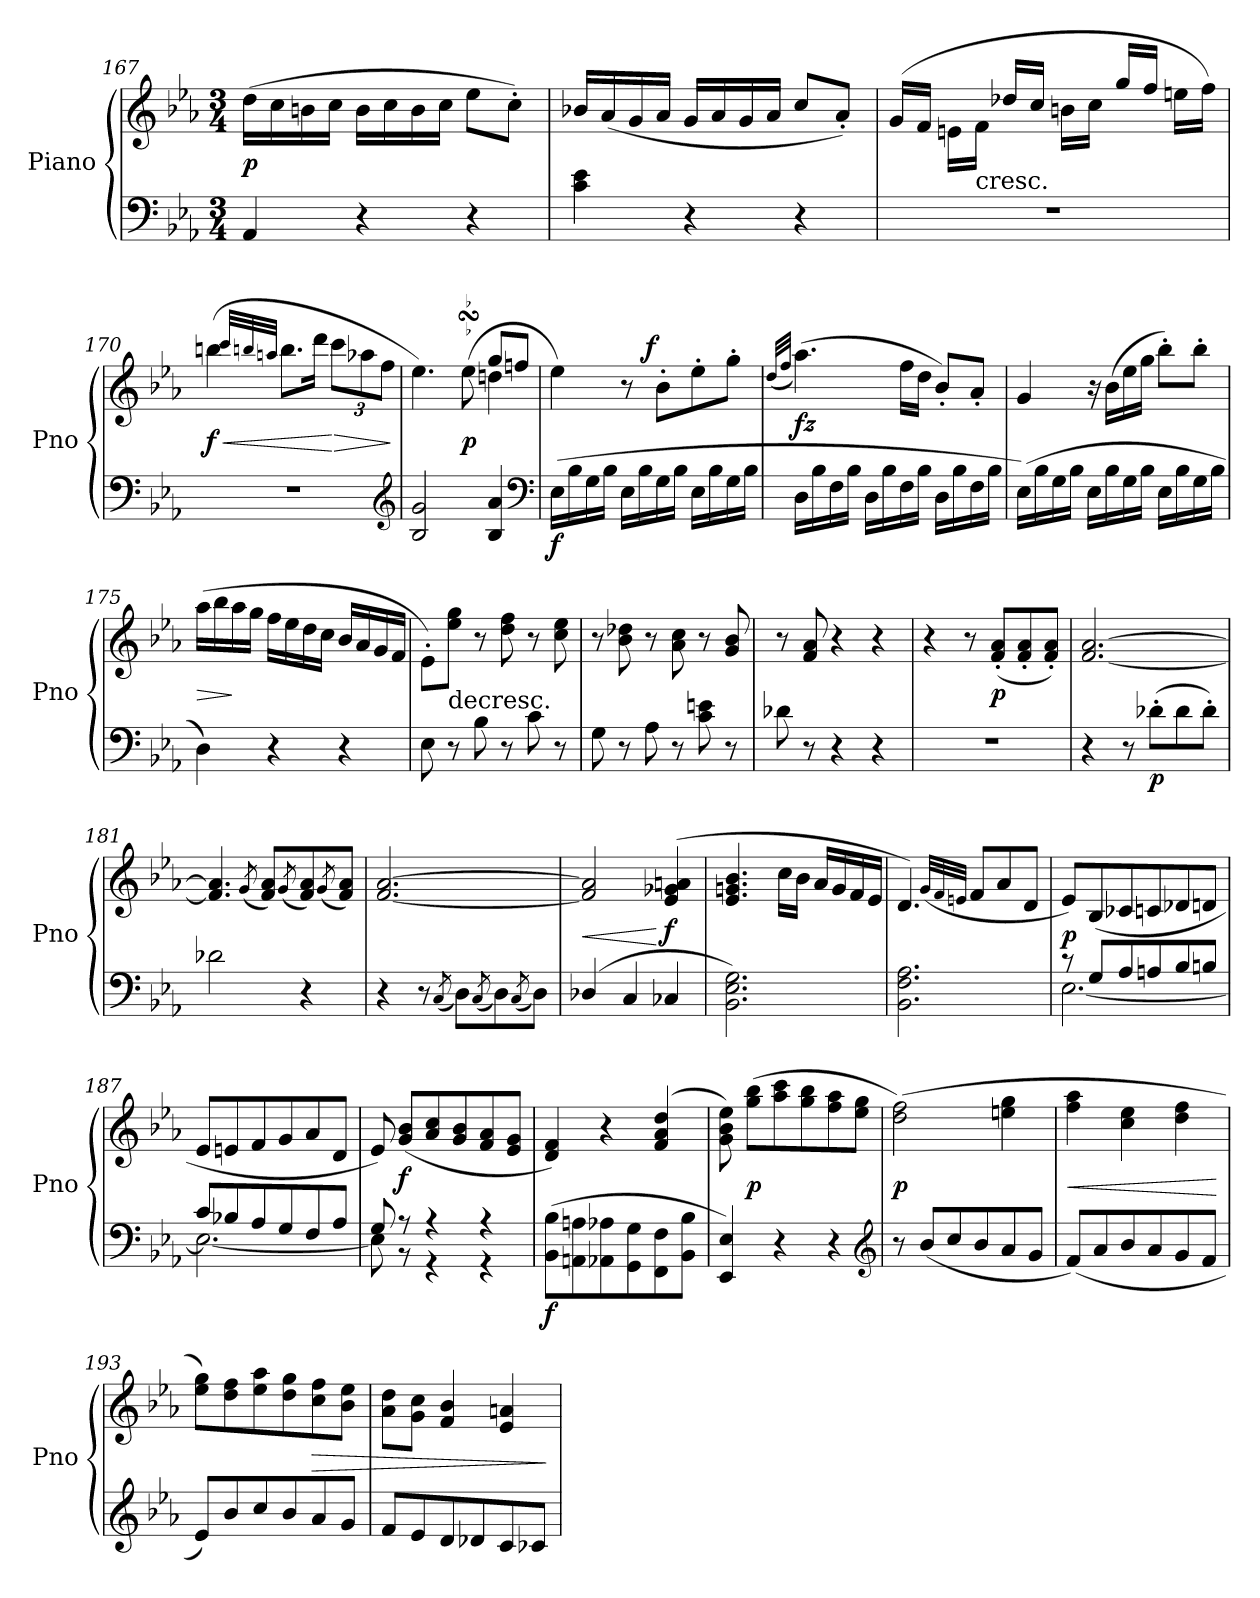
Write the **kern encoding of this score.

**kern	**kern	**dynam
*part1	*part1	*part1
*staff2	*staff1	*staff1/2
*I"Piano	*	*
*I'Pno	*	*
*clefF4	*clefG2	*
*k[b-e-a-]	*k[b-e-a-]	*
*E-:	*E-:	*
*M3/4	*M3/4	*
=167	=167	=167
4AA-	(16ddLL	p
.	16cc	.
.	16bn	.
.	16ccJJ	.
4r	16bLL	.
.	16cc	.
.	16b	.
.	16ccJJ	.
4r	8ee-L	.
.	8cc'J)	.
=168	=168	=168
4c 4e-	16b-XLL	.
.	(16a-	.
.	16g	.
.	16a-JJ	.
4r	16gLL	.
.	16a-	.
.	16g	.
.	16a-JJ	.
4r	8cc/L	.
.	8a-'/J)	.
=169	=169	=169
2.r	(16gLL	.
.	16fJJ	.
.	16en\LL	.
!	!LO:TX:c:t=cresc.	!
.	16f\JJ	.
.	16dd-X/LL	.
.	16cc/JJ	.
.	16bnLL	.
.	16ccJJ	.
.	16gg/LL	.
.	16ff/JJ	.
.	16eenLL	.
.	16ffJJ)	.
=170	=170	=170
2.r	(4bbn	< f
.	32qcccLLL	.
.	32qbbn	.
.	32qaanJJJ	.
.	8.bbL	.
.	16dddJk	.
.	12cccL	[ >
.	12aa-X	.
.	12ffJ	.
*clefG2	*	*
.	.	]
!!LO:LB:g=z
=171	=171	=171
*	*^	*
2B- 2g	2ryy	4.ee-)	.
!	!	!LO:TURN:uacc=-	!
!	!	!LO:TURN:lacc=-	!
.	.	(8ee-sSsS	p
4B- 4a-	8ggL	4ddn	.
.	8ffnJ	.	.
*	*v	*v	*
*clefF4	*	*
=172	=172	=172
!	!	!LO:DY:b=2
(16E-LL	4ee-)	f
16B-	.	.
16G	.	.
16B-JJ	.	.
16E-LL	8r	.
16B-	.	.
!	!	!LO:DY:a:rj
16G	8b-'L	f
16B-JJ	.	.
16E-LL	8ee-'	.
16B-	.	.
16G	8gg'J	.
16B-JJ	.	.
=173	=173	=173
.	(32qddLLL	.
.	32qffJJJ	.
16DLL	(4.aa-)	fz
16B-	.	.
16F	.	.
16B-JJ	.	.
16DLL	.	.
16B-	.	.
16F	16ffLL	.
16B-JJ	16ddJJ	.
16DLL	8b-'L)	.
16B-	.	.
16F	8a-'J	.
16B-JJ	.	.
=174	=174	=174
(16E-LL)	4g	.
16B-	.	.
16G	.	.
16B-JJ	.	.
16E-LL	16r	.
16B-	(16b-LL	.
16G	16ee-	.
16B-JJ	16ggJJ	.
16E-LL	8bb-'L)	.
16B-	.	.
16G	8bb-'J	.
16B-JJ	.	.
=175	=175	=175
4D)	(16aa-LL	>
.	16bb-	.
.	16aa-	]
.	16ggJJ	.
4r	16ffLL	.
.	16ee-	.
.	16dd	.
.	16ccJJ	.
4r	16b-LL	.
.	16a-	.
.	16g	.
.	16fJJ	.
!!LO:LB:g=z
=176	=176	=176
8E-	8e-'L)	.
!	!LO:TX:c:t=decresc.	!
8r	8ee- 8ggJ	.
8B-	8r	.
8r	8dd 8ff	.
8c	8r	.
8r	8cc 8ee-	.
=177	=177	=177
8G	8r	.
8r	8b- 8dd-X	.
8A-	8r	.
8r	8a- 8cc	.
8c 8en	8r	.
8r	8g 8b-	.
=178	=178	=178
8d-X	8r	.
8r	8f 8a-	.
4r	4r	.
4r	4r	.
=179	=179	=179
2.r	4r	.
.	8r	.
.	(8f' 8a-'L	p
.	8f' 8a-'	.
.	8f' 8a-'J)	.
=180	=180	=180
4r	[2.f [2.a-	.
8r	.	.
!	!	!LO:DY:b=2
(8d-X'L	.	p
8d-	.	.
8d-'J)	.	.
=181	=181	=181
2d-X	4.f] 4.a-]	.
.	(8qg	.
.	8f 8a-L)	.
.	(8qg	.
4r	8f 8a-)	.
.	(8qg	.
.	8f 8a-J)	.
=182	=182	=182
4r	[2.f [2.a-	.
8r	.	.
(8qC	.	.
8DL)	.	.
(8qC	.	.
8D)	.	.
(8qC	.	.
8DJ)	.	.
=183	=183	=183
(4D-X/	2f] 2a-]	<
4C	.	.
4C-X	(>4e- 4g-X 4an	[ f
!!LO:LB:g=z
=184	=184	=184
2.BB- 2.E- 2.G)	4.e- 4.gn 4.b-	.
.	16ccLL	.
.	16b-JJ	.
.	16a-LL	.
.	16g	.
.	16f	.
.	16e-JJ	.
=185	=185	=185
2.BB- 2.F 2.A-	4.d)	.
.	(32qgLLL	.
.	32qf	.
.	32qenJJJ	.
.	8fL	.
.	8a-	.
.	8dJ	.
=186	=186	=186
*^	*	*
8rc	[2.E-	8e-L)	p
8GL	.	(>8B-	.
8A-	.	8c-X	.
8An	.	8cn	.
8B-	.	8d-X	.
8BnJ	.	8dnJ	.
=187	=187	=187	=187
8cL	2.E-_	8e-L	.
8B-X	.	8en	.
8A-	.	8f	.
8G	.	8g	.
8F	.	8a-	.
8A-J	.	8dJ	.
=188	=188	=188	=188
8G	8E-]	8e-)	.
8r	8r	(8g 8b-L	f
4r	4r	8a- 8cc	.
.	.	8g 8b-	.
4r	4r	8f 8a-	.
.	.	8e- 8gJ	.
*v	*v	*	*
=189	=189	=189
!	!	!LO:DY:b=2
(8BB- 8B-L	4d 4f)	f
8AAn 8An	.	.
8AA-X 8A-X	4r	.
8GG 8G	.	.
8FF 8F	(4f 4a- 4dd	.
8BB- 8B-J	.	.
=190	=190	=190
4EE- 4E-)	8g 8b- 8ee-)	.
.	(8gg 8bb-L	p
4r	8aa- 8ccc	.
.	8gg 8bb-	.
4r	8ff 8aa-	.
.	8ee- 8ggJ	.
*clefG2	*	*
!!LO:LB:g=z
=191	=191	=191
8r	(2dd 2ff)	p
(8b-L	.	.
8cc	.	.
8b-	.	.
8a-	4een 4gg	.
8gJ	.	.
=192	=192	=192
(8fL)	4ff 4aa-	<
8a-	.	.
8b-	4cc 4ee-	.
8a-	.	.
8g	4dd 4ff	.
8fJ	.	.
.	.	[
=193	=193	=193
8e-L)	8ee- 8ggL)	.
8b-	8dd 8ff	.
8cc	8ee- 8aa-	.
8b-	8dd 8gg	.
8a-	8cc 8ff	>
8gJ	8b- 8ee-J	.
=194	=194	=194
8fL	8a- 8ddL	.
8e-	8g 8ccJ	.
8d	4f 4b-	.
8d-X	.	.
8c	4e- 4an	.
8c-XJ	.	.
.	.	]
=	=	=
*-	*-	*-
